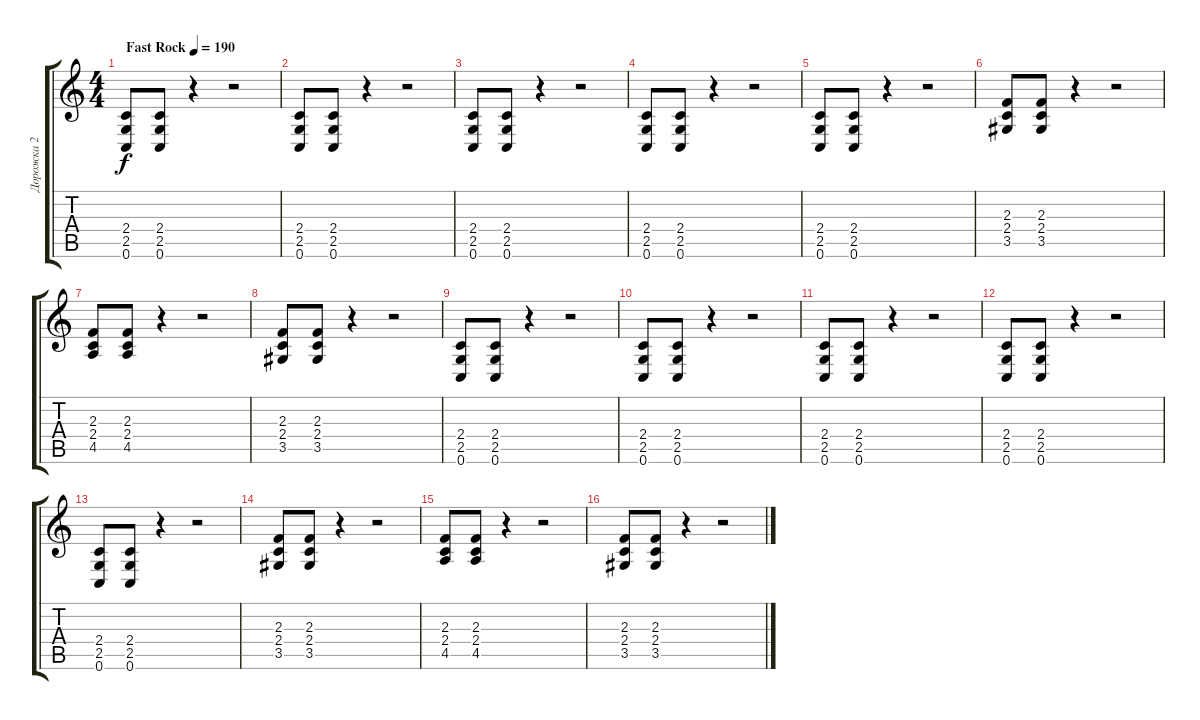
\track ("Дорожка 2" "Дорожка 2") {instrument distortionguitar}
\staff {score tabs}
\tuning (C4 G3 Eb3 Bb2 F2 C2) {hide}
\ts (4 4)
\tempo (190 "Fast Rock")
\clef g2
\ks c
(2.4 2.5 0.6).8{dy f instrument distortionguitar} (2.4 2.5 0.6).8 r.4 r.2 |
(2.4 2.5 0.6).8 (2.4 2.5 0.6).8 r.4 r.2 |
(2.4 2.5 0.6).8 (2.4 2.5 0.6).8 r.4 r.2 |
(2.4 2.5 0.6).8 (2.4 2.5 0.6).8 r.4 r.2 |
(2.4 2.5 0.6).8 (2.4 2.5 0.6).8 r.4 r.2 |
(2.3 2.4 3.5).8 (2.3 2.4 3.5).8 r.4 r.2 |
(2.3 2.4 4.5).8 (2.3 2.4 4.5).8 r.4 r.2 |
(2.3 2.4 3.5).8 (2.3 2.4 3.5).8 r.4 r.2 |
(2.4 2.5 0.6).8 (2.4 2.5 0.6).8 r.4 r.2 |
(2.4 2.5 0.6).8 (2.4 2.5 0.6).8 r.4 r.2 |
(2.4 2.5 0.6).8 (2.4 2.5 0.6).8 r.4 r.2 |
(2.4 2.5 0.6).8 (2.4 2.5 0.6).8 r.4 r.2 |
(2.4 2.5 0.6).8 (2.4 2.5 0.6).8 r.4 r.2 |
(2.3 2.4 3.5).8 (2.3 2.4 3.5).8 r.4 r.2 |
(2.3 2.4 4.5).8 (2.3 2.4 4.5).8 r.4 r.2 |
(2.3 2.4 3.5).8 (2.3 2.4 3.5).8 r.4 r.2
